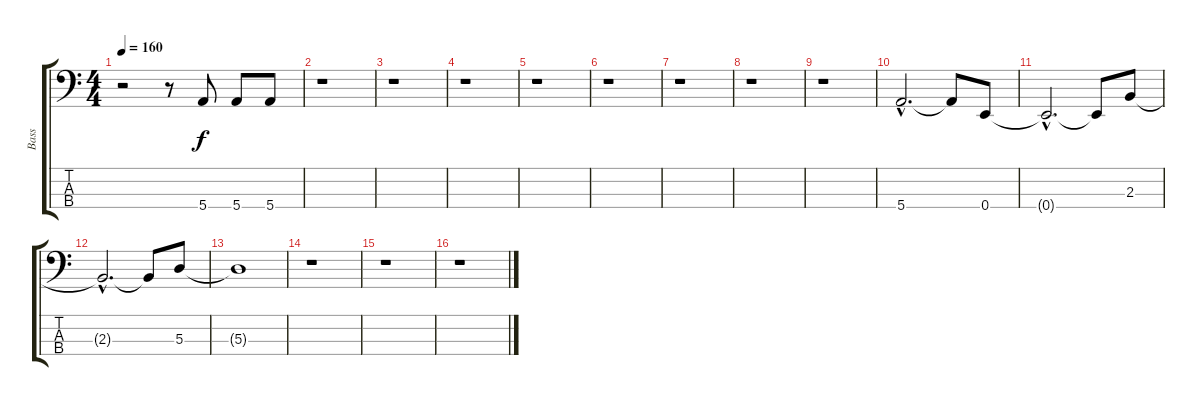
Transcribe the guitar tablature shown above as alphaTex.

\track ("Bass" "Bass") {instrument slapbass1}
\staff {score tabs}
\tuning (G2 D2 A1 E1) {hide}
\ts (4 4)
\tempo 160
\clef f4
\ks c
r.2{dy f instrument slapbass1} r.8 5.4.8 5.4.8 5.4.8 |
r.1 |
r.1 |
r.1 |
r.1 |
r.1 |
r.1 |
r.1 |
r.1 |
5.4{hac}.2{d} 5.4{t}.8 0.4.8 |
0.4{hac t}.2{d} 0.4{t}.8 2.3.8 |
2.3{hac t}.2{d} 2.3{t}.8 5.3.8 |
5.3{t}.1 |
r.1 |
r.1 |
r.1
